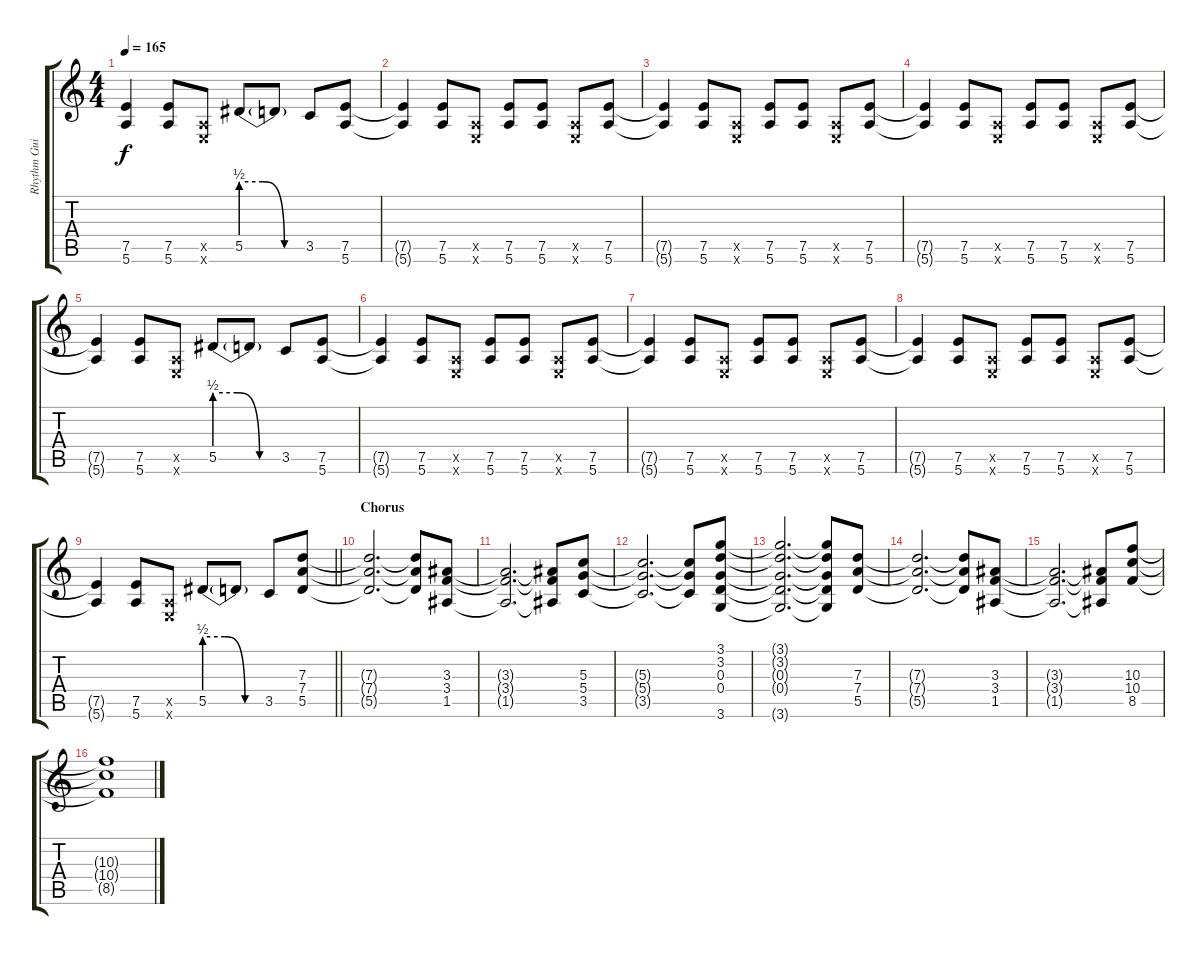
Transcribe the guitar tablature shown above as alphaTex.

\track ("Rhythm Guitar (Dave)" "Rhythm Gui") {mute instrument overdrivenguitar}
\staff {score tabs}
\tuning (E4 B3 G3 D3 A2 E2) {hide}
\ts (4 4)
\tempo 165
\clef g2
\ks c
(7.5{t} 5.6{t}).4{dy f} (7.5 5.6).8 (0.5{x} 0.6{x}).8 5.5{be (custom 0 2 20 2 40 0 60 0)}.8 5.5{t}.8 3.5.8 (7.5 5.6).8 |
(7.5{t} 5.6{t}).4 (7.5 5.6).8 (0.5{x} 0.6{x}).8 (7.5 5.6).8 (7.5 5.6).8 (0.5{x} 0.6{x}).8 (7.5 5.6).8 |
(7.5{t} 5.6{t}).4 (7.5 5.6).8 (0.5{x} 0.6{x}).8 (7.5 5.6).8 (7.5 5.6).8 (0.5{x} 0.6{x}).8 (7.5 5.6).8 |
(7.5{t} 5.6{t}).4 (7.5 5.6).8 (0.5{x} 0.6{x}).8 (7.5 5.6).8 (7.5 5.6).8 (0.5{x} 0.6{x}).8 (7.5 5.6).8 |
(7.5{t} 5.6{t}).4 (7.5 5.6).8 (0.5{x} 0.6{x}).8 5.5{be (custom 0 2 20 2 40 0 60 0)}.8 5.5{t}.8 3.5.8 (7.5 5.6).8 |
(7.5{t} 5.6{t}).4 (7.5 5.6).8 (0.5{x} 0.6{x}).8 (7.5 5.6).8 (7.5 5.6).8 (0.5{x} 0.6{x}).8 (7.5 5.6).8 |
(7.5{t} 5.6{t}).4 (7.5 5.6).8 (0.5{x} 0.6{x}).8 (7.5 5.6).8 (7.5 5.6).8 (0.5{x} 0.6{x}).8 (7.5 5.6).8 |
(7.5{t} 5.6{t}).4 (7.5 5.6).8 (0.5{x} 0.6{x}).8 (7.5 5.6).8 (7.5 5.6).8 (0.5{x} 0.6{x}).8 (7.5 5.6).8 |
\barLineRight lightlight
(7.5{t} 5.6{t}).4 (7.5 5.6).8 (0.5{x} 0.6{x}).8 5.5{be (custom 0 2 20 2 40 0 60 0)}.8 5.5{t}.8 3.5.8 (7.3 7.4 5.5).8 |
\section ("" "Chorus")
(7.3{t} 7.4{t} 5.5{t}).2{d} (7.3{t} 7.4{t} 5.5{t}).8 (3.3 3.4 1.5).8 |
(3.3{t} 3.4{t} 1.5{t}).2{d} (3.3{t} 3.4{t} 1.5{t}).8 (5.3 5.4 3.5).8 |
(5.3{t} 5.4{t} 3.5{t}).2{d} (5.3{t} 5.4{t} 3.5{t}).8 (3.1 3.2 0.3 0.4 3.6).8 |
(3.1{t} 3.2{t} 0.3{t} 0.4{t} 3.6{t}).2{d} (3.1{t} 3.2{t} 0.3{t} 0.4{t} 3.6{t}).8 (7.3 7.4 5.5).8 |
(7.3{t} 7.4{t} 5.5{t}).2{d} (7.3{t} 7.4{t} 5.5{t}).8 (3.3 3.4 1.5).8 |
(3.3{t} 3.4{t} 1.5{t}).2{d} (3.3{t} 3.4{t} 1.5{t}).8 (10.3 10.4 8.5).8 |
(10.3{t} 10.4{t} 8.5{t}).1
